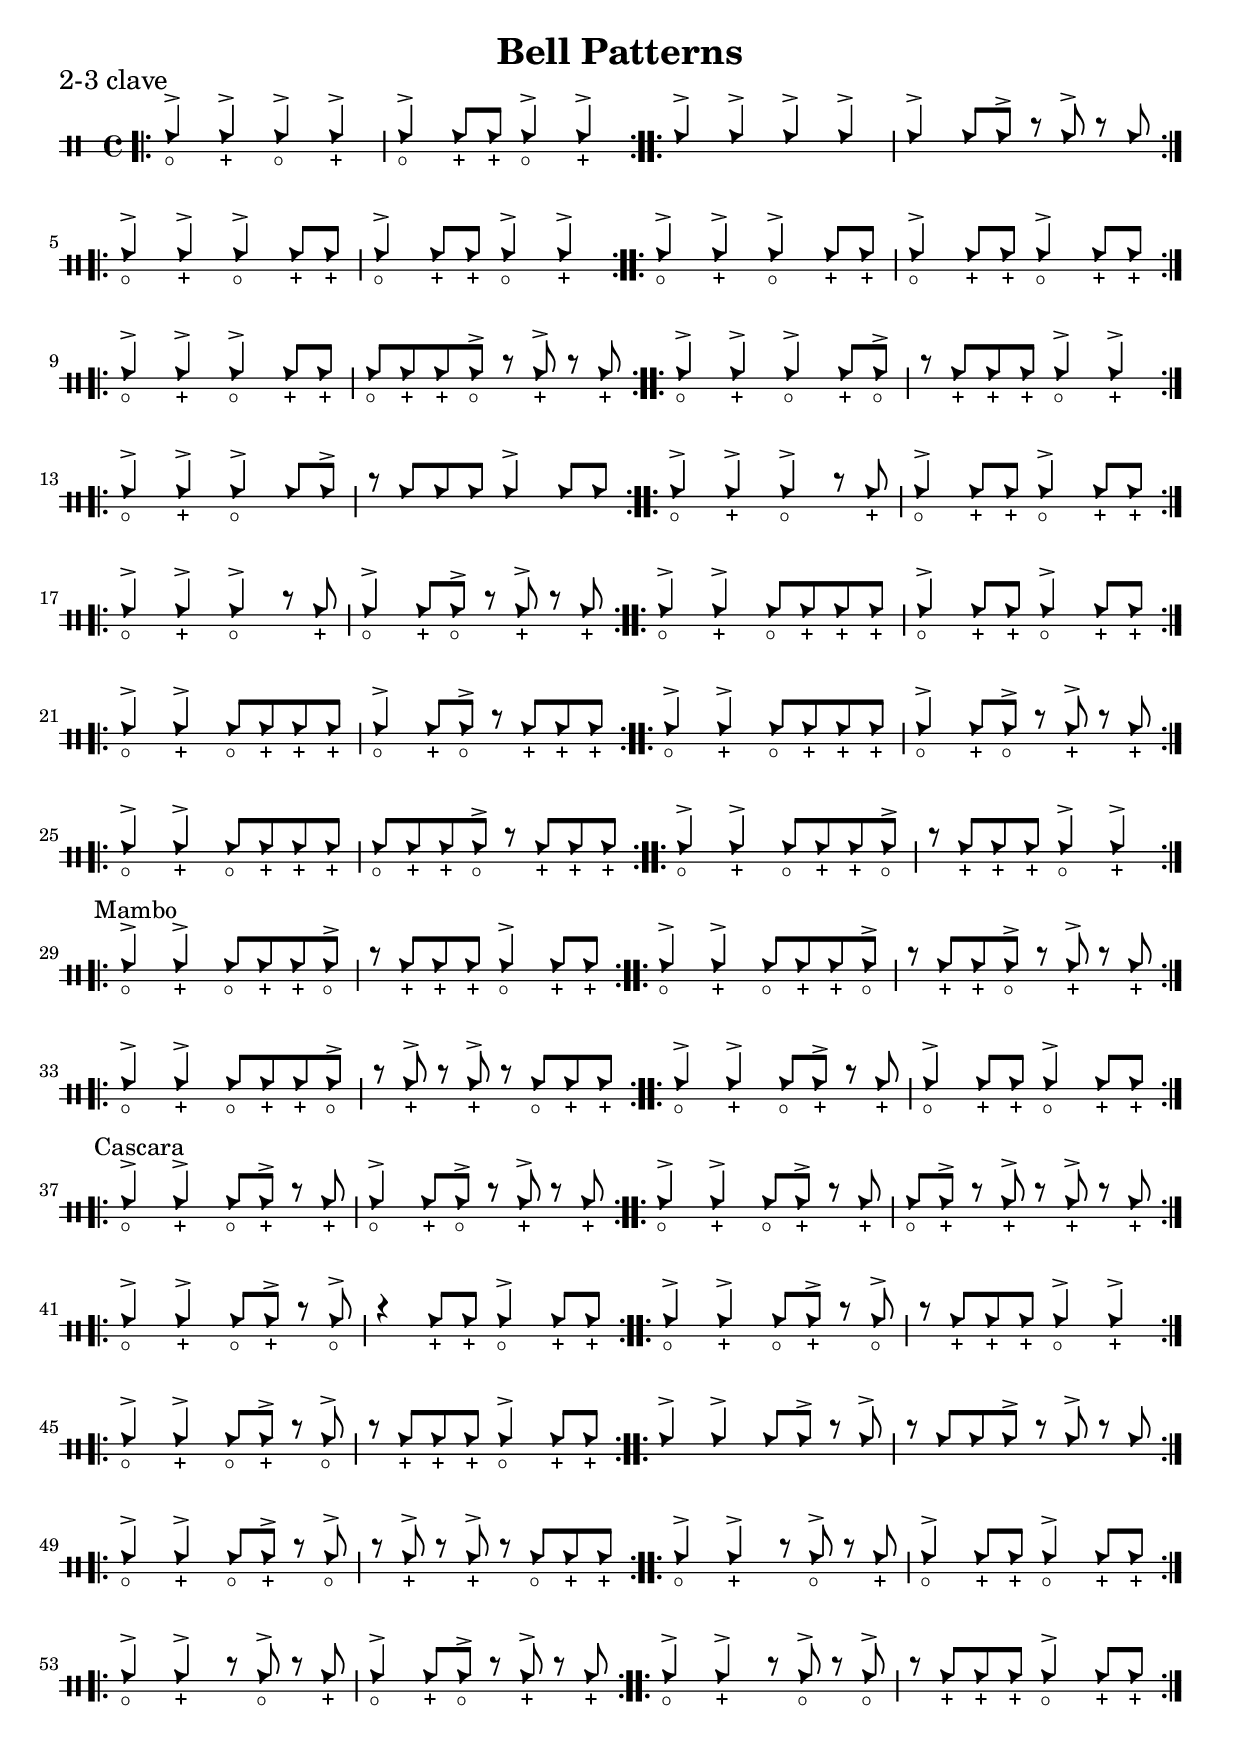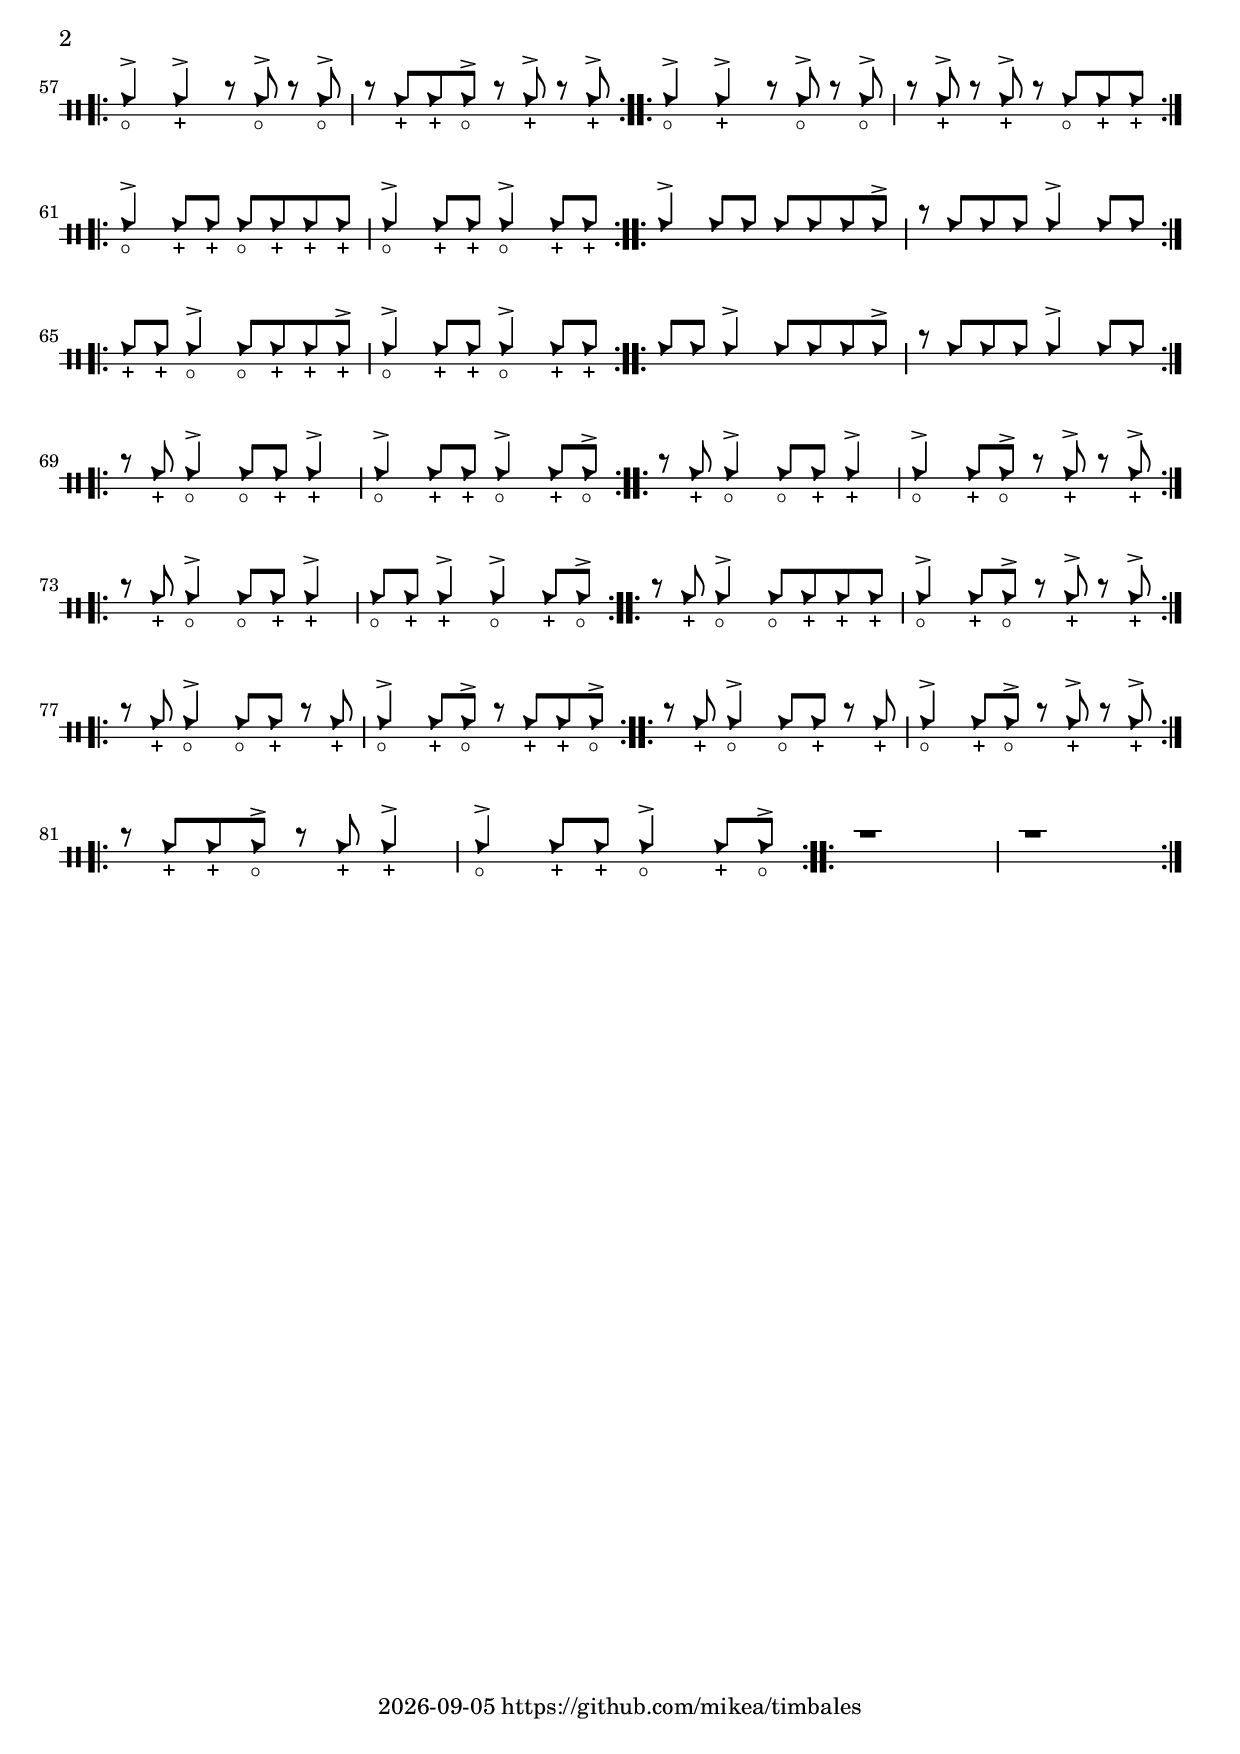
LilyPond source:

\version "2.24.2"

\include "common/all.ly"

date = #(strftime "%Y-%m-%d" (localtime (current-time)))

\header {
  title = "Bell Patterns"
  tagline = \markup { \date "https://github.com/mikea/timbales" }
}

%% 2-3


\newTimbalesStaff <<
    \newDrumVoiceOne \drummode { 
        \sectionLabel "2-3 clave"
        \bar ".|:"

        % 4-4-4-4
        cb4^>_O cb4^>_+ cb4^>_O cb4^>_+ | cb4^>_O cb8_+ cb8_+ cb4^>_O cb4^>_+ | \bar ":..:"
        cb4^> cb4^> cb4^> cb4^> | cb4^> cb8 cb8^> r8 cb8^> r8 cb8 | \bar ":..:"
        \break

        % 4-4-4
        cb4^>_O cb4^>_+ cb4^>_O cb8_+ cb8_+ | cb4^>_O cb8_+ cb8_+ cb4^>_O cb4^>_+ | \bar ":..:"
        cb4^>_O cb4^>_+ cb4^>_O cb8_+ cb8_+ | cb4^>_O cb8_+ cb8_+ cb4^>_O cb8_+ cb8_+ | \bar ":..:"
        \break
        cb4^>_O cb4^>_+ cb4^>_O cb8_+ cb8_+ | cb8_O cb8_+ cb8_+ cb8^>_O r8 cb8^>_+ r8 cb8_+ | \bar ":..:"
        cb4^>_O cb4^>_+ cb4^>_O cb8_+ cb8^>_O | r8 cb8_+ cb8_+ cb8_+ cb4^>_O cb4^>_+ | \bar ":..:"
        \break
        cb4^>_O cb4^>_+ cb4^>_O cb8   cb8^> | r8 cb8 cb8 cb8 cb4^> cb8 cb8 | \bar ":..:"
        cb4^>_O cb4^>_+ cb4^>_O r8    cb8_+ | cb4^>_O cb8_+ cb8_+ cb4^>_O cb8_+ cb8_+ | \bar ":..:"
        \break
        cb4^>_O cb4^>_+ cb4^>_O r8    cb8_+ | cb4^>_O cb8_+ cb8^>_O r8 cb8^>_+ r8 cb8_+ | \bar ":..:"

        % 4-4-8
        cb4^>_O cb4^>_+ cb8_O cb8_+   cb8_+ cb8_+   | cb4^>_O cb8_+ cb8_+   cb4^>_O cb8_+   cb8_+ | \bar ":..:"
        \break
        cb4^>_O cb4^>_+ cb8_O cb8_+   cb8_+ cb8_+   | cb4^>_O cb8_+ cb8^>_O r8      cb8_+   cb8_+ cb8_+ | \bar ":..:"
        cb4^>_O cb4^>_+ cb8_O cb8_+   cb8_+ cb8_+   | cb4^>_O cb8_+ cb8^>_O r8      cb8^>_+ r8    cb8_+ | \bar ":..:"
        \break
        cb4^>_O cb4^>_+ cb8_O cb8_+   cb8_+ cb8_+   | cb8_O   cb8_+ cb8_+   cb8^>_O r8      cb8_+ cb8_+ cb8_+ | \bar ":..:"
        cb4^>_O cb4^>_+ cb8_O cb8_+   cb8_+ cb8^>_O | r8      cb8_+ cb8_+   cb8_+   cb4^>_O cb4^>_+ | \bar ":..:"
        \break
        \textMark "Mambo"
        cb4^>_O cb4^>_+ cb8_O cb8_+   cb8_+ cb8^>_O | r8 cb8_+ cb8_+ cb8_+ cb4^>_O cb8_+ cb8_+ | \bar ":..:"
        cb4^>_O cb4^>_+ cb8_O cb8_+   cb8_+ cb8^>_O | r8 cb8_+ cb8_+ cb8^>_O r8 cb8^>_+ r8 cb8_+ | \bar ":..:"
        \break
        cb4^>_O cb4^>_+ cb8_O cb8_+   cb8_+ cb8^>_O | r8 cb8^>_+ r8 cb8^>_+ r8 cb8_O cb8_+ cb8_+ | \bar ":..:"
        cb4^>_O cb4^>_+ cb8_O cb8^>_+ r8 cb8_+      | cb4^>_O cb8_+ cb8_+ cb4^>_O cb8_+ cb8_+ | \bar ":..:"
        \break
        \textMark "Cascara"
        cb4^>_O cb4^>_+ cb8_O cb8^>_+ r8 cb8_+      | cb4^>_O cb8_+   cb8^>_O r8 cb8^>_+ r8 cb8_+ | \bar ":..:"
        cb4^>_O cb4^>_+ cb8_O cb8^>_+ r8 cb8_+      | cb8_O   cb8^>_+ r8      cb8^>_+ r8 cb8^>_+ r8 cb8_+ | \bar ":..:"
        \break
        cb4^>_O cb4^>_+ cb8_O cb8^>_+ r8 cb8^>_O    | r4      cb8_+   cb8_+   cb4^>_O cb8_+ cb8_+ | \bar ":..:"
        cb4^>_O cb4^>_+ cb8_O cb8^>_+ r8 cb8^>_O    | r8      cb8_+   cb8_+   cb8_+ cb4^>_O cb4^>_+ | \bar ":..:"
        \break
        cb4^>_O cb4^>_+ cb8_O cb8^>_+ r8 cb8^>_O    | r8      cb8_+   cb8_+   cb8_+ cb4^>_O cb8_+ cb8_+ | \bar ":..:"
        cb4^>   cb4^>   cb8   cb8^>   r8 cb8^>      | r8      cb8     cb8     cb8^> r8 cb8^> r8 cb8 | \bar ":..:"
        \break
        cb4^>_O cb4^>_+ cb8_O cb8^>_+ r8 cb8^>_O    | r8      cb8^>_+ r8      cb8^>_+ r8 cb8_O cb8_+ cb8_+ | \bar ":..:"

        % 4-4-r8
        cb4^>_O cb4^>_+ r8    cb8^>_O r8 cb8_+     | cb4^>_O cb8_+   cb8_+   cb4^>_O cb8_+   cb8_+ | \bar ":..:"
        \break
        cb4^>_O cb4^>_+ r8    cb8^>_O r8 cb8_+     | cb4^>_O cb8_+   cb8^>_O r8      cb8^>_+ r8   cb8_+ | \bar ":..:"
        cb4^>_O cb4^>_+ r8    cb8^>_O r8 cb8^>_O   | r8      cb8_+   cb8_+ cb8_+   cb4^>_O  cb8_+ cb8_+ | \bar ":..:"
        \break
        cb4^>_O cb4^>_+ r8    cb8^>_O r8 cb8^>_O   | r8      cb8_+   cb8_+ cb8^>_O r8 cb8^>_+ r8 cb8^>_+ | \bar ":..:"
        cb4^>_O cb4^>_+ r8    cb8^>_O r8 cb8^>_O | r8      cb8^>_+ r8    cb8^>_+ r8 cb8_O cb8_+ cb8_+ | \bar ":..:"


        % 4
        \break
        cb4^>_O cb8_+ cb8_+ cb8_O cb8_+ cb8_+ cb8_+ | cb4^>_O cb8_+ cb8_+ cb4^>_O cb8_+ cb8_+ | \bar ":..:"
        cb4^> cb8 cb8 cb8 cb8 cb8 cb8^> | r8 cb8 cb8 cb8 cb4^> cb8 cb8 | \bar ":..:"

        % 8
        \break
        cb8_+ cb8_+ cb4^>_O cb8_O cb8_+ cb8_+ cb8^>_+ | cb4^>_O cb8_+ cb8_+ cb4^>_O cb8_+ cb8_+ | \bar ":..:"
        cb8 cb8 cb4^> cb8 cb8 cb8 cb8^> | r8 cb8 cb8 cb8 cb4^> cb8 cb8 | \bar ":..:"
        
        % r8-8
        \break
        r8 cb8_+ cb4^>_O cb8_O    cb8_+ cb4^>_+ | cb4^>_O cb8_+ cb8_+   cb4^>_O cb8_+ cb8^>_O | \bar ":..:"
        r8 cb8_+ cb4^>_O cb8_O    cb8_+ cb4^>_+ | cb4^>_O cb8_+ cb8^>_O r8      cb8^>_+ r8    cb8^>_+ | \bar ":..:"
        \break
        r8 cb8_+ cb4^>_O cb8_O    cb8_+ cb4^>_+ | cb8_O   cb8_+ cb4^>_+ cb4^>_O cb8_+ cb8^>_O | \bar ":..:"
        r8 cb8_+ cb4^>_O cb8_O    cb8_+ cb8_+ cb8_+ | cb4^>_O cb8_+ cb8^>_O r8 cb8^>_+ r8    cb8^>_+ | \bar ":..:"
        \break
        r8 cb8_+ cb4^>_O cb8_O    cb8_+ r8    cb8_+ | cb4^>_O cb8_+ cb8^>_O r8 cb8_+   cb8_+ cb8^>_O | \bar ":..:"
        r8 cb8_+ cb4^>_O cb8_O    cb8_+ r8    cb8_+ | cb4^>_O cb8_+ cb8^>_O r8 cb8^>_+ r8    cb8^>_+ | \bar ":..:"
        \break
        r8 cb8_+ cb8_+   cb8^>_O  r8    cb8_+ cb4^>_+ | cb4^>_O cb8_+ cb8_+ cb4^>_O cb8_+ cb8^>_O | \bar ":..:"

        r1 | r1 |

        \bar ":|."
    }
>>
